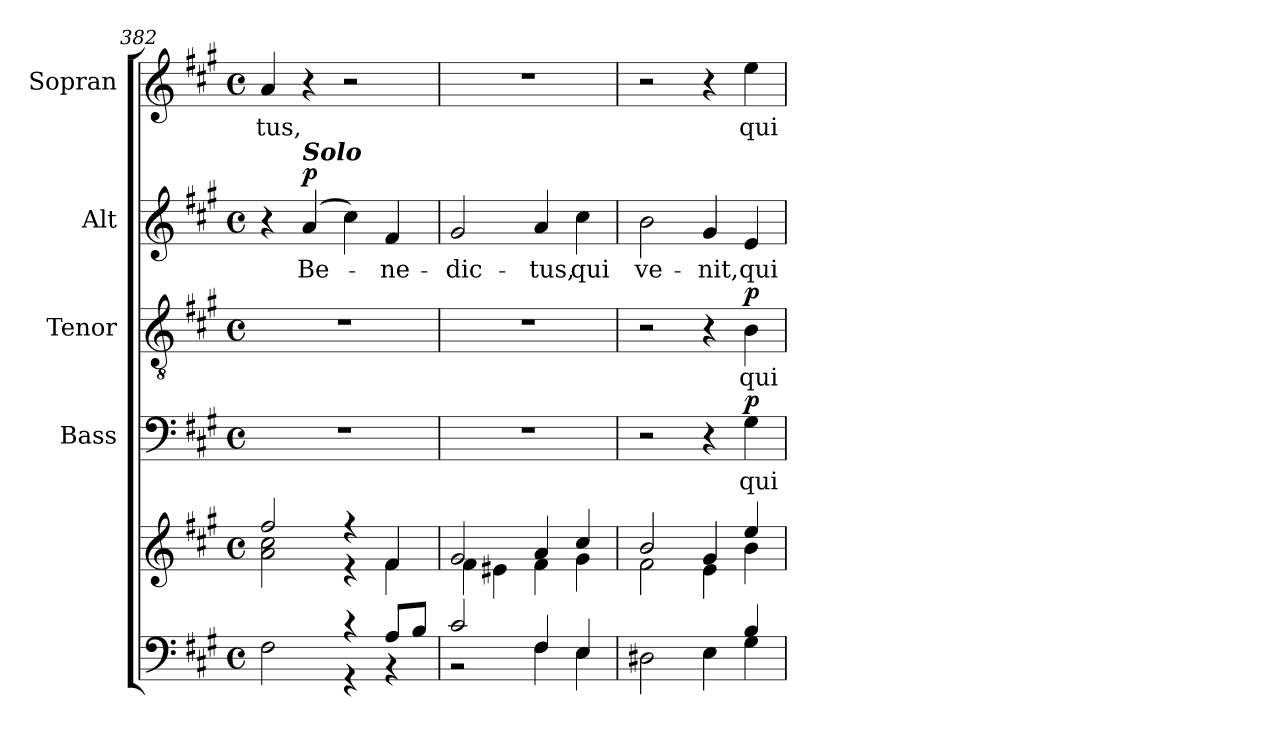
**kern	**kern	**kern	**text	**dynam	**kern	**text	**dynam	**kern	**text	**dynam	**kern	**text
*part5	*part5	*part4	*part4	*part4	*part3	*part3	*part3	*part2	*part2	*part2	*part1	*part1
*staff6	*staff5	*staff4	*staff4	*staff4	*staff3	*staff3	*staff3	*staff2	*staff2	*staff2	*staff1	*staff1
*	*	*I"Bass	*	*	*I"Tenor	*	*	*I"Alt	*	*	*I"Sopran	*
*	*	*I'B.	*	*	*I'T.	*	*	*I'A.	*	*	*I'S.	*
*clefF4	*clefG2	*clefF4	*	*	*clefGv2	*	*	*clefG2	*	*	*clefG2	*
*k[f#c#g#]	*k[f#c#g#]	*k[f#c#g#]	*	*	*k[f#c#g#]	*	*	*k[f#c#g#]	*	*	*k[f#c#g#]	*
*A:	*A:	*A:	*	*	*A:	*	*	*A:	*	*	*A:	*
*M4/4	*M4/4	*M4/4	*	*	*M4/4	*	*	*M4/4	*	*	*M4/4	*
*met(c)	*met(c)	*met(c)	*	*	*met(c)	*	*	*met(c)	*	*	*met(c)	*
=382	=382	=382	=382	=382	=382	=382	=382	=382	=382	=382	=382	=382
*^	*^	*	*	*	*	*	*	*	*	*	*	*
!	!	!	!	!	!	!	!	!	!	!	!	!	!	!LO:LY:b
2ryy	2F#\	2ff#/	2a\ 2cc#\	1r	.	.	1r	.	.	4r	.	.	4a/	-tus,
!	!	!	!	!	!	!	!	!	!	!LO:TX:a:Bi:t=Solo	!	!	!	!
!	!	!	!	!	!	!	!	!	!	!	!LO:LY:b	!LO:DY:a	!	!
.	.	.	.	.	.	.	.	.	.	(4a/	Be-	p	4r	.
4r	4r	4r	4r	.	.	.	.	.	.	4cc#\)	.	.	2r	.
!	!	!	!	!	!	!	!	!	!	!	!LO:LY:b	!	!	!
8A/L	4rBB	4f#/	4f#\	.	.	.	.	.	.	4f#/	-ne-	.	.	.
8B/J	.	.	.	.	.	.	.	.	.	.	.	.	.	.
=383	=383	=383	=383	=383	=383	=383	=383	=383	=383	=383	=383	=383	=383	=383
!	!	!	!	!	!	!	!	!	!	!	!LO:LY:b	!	!	!
2c#/	2r	2g#/	4f#\	1r	.	.	1r	.	.	2g#/	-dic-	.	1r	.
.	.	.	4e#X\	.	.	.	.	.	.	.	.	.	.	.
!	!	!	!	!	!	!	!	!	!	!	!LO:LY:b	!	!	!
4F#/	4F#\	4a/	4f#\	.	.	.	.	.	.	4a/	-tus,	.	.	.
!	!	!	!	!	!	!	!	!	!	!	!LO:LY:b	!	!	!
4E/	4E\	4cc#/	4g#\	.	.	.	.	.	.	4cc#\	qui	.	.	.
!!LO:LB:g=z
=384	=384	=384	=384	=384	=384	=384	=384	=384	=384	=384	=384	=384	=384	=384
!	!	!	!	!	!	!	!	!	!	!	!LO:LY:b	!	!	!
2.ryy	2D#X\	2b/	2f#\	2r	.	.	2r	.	.	2b\	ve-	.	2r	.
!	!	!	!	!	!	!	!	!	!	!	!LO:LY:b	!	!	!
.	4E\	4g#/	4e\	4r	.	.	4r	.	.	4g#/	-nit,	.	4r	.
!	!	!	!	!	!LO:LY:b	!LO:DY:a	!	!LO:LY:b	!LO:DY:a	!	!LO:LY:b	!	!	!LO:LY:b
4B/	4G#\	4ee/	4b\	4G#\	qui	p	4B\	qui	p	4e/	qui	.	4ee\	qui
*v	*v	*	*	*	*	*	*	*	*	*	*	*	*	*
*	*v	*v	*	*	*	*	*	*	*	*	*	*	*
=	=	=	=	=	=	=	=	=	=	=	=	=
*-	*-	*-	*-	*-	*-	*-	*-	*-	*-	*-	*-	*-
